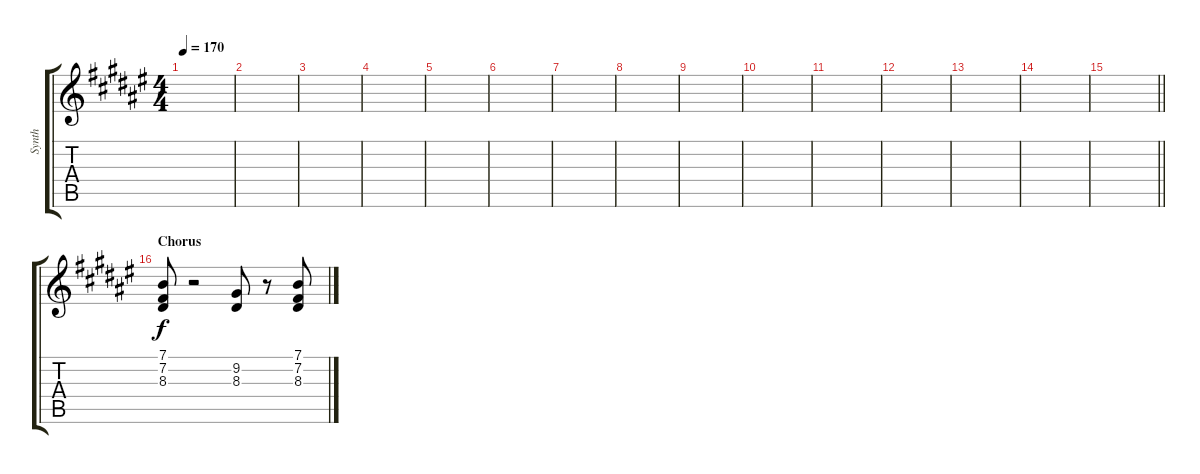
\track ("Synth" "Synth") {instrument lead2sawtooth}
\staff {score tabs}
\tuning (E4 B3 G3 D3 A2 E2) {hide}
\ts (4 4)
\tempo 170
\clef g2
\ks f#
|
|
|
|
|
|
|
|
|
|
|
|
|
|
\barLineRight lightlight
|
\section ("" "Chorus")
(7.1 7.2 8.3).8 r.2 (9.2 8.3).8 r.8 (7.1 7.2 8.3).8
